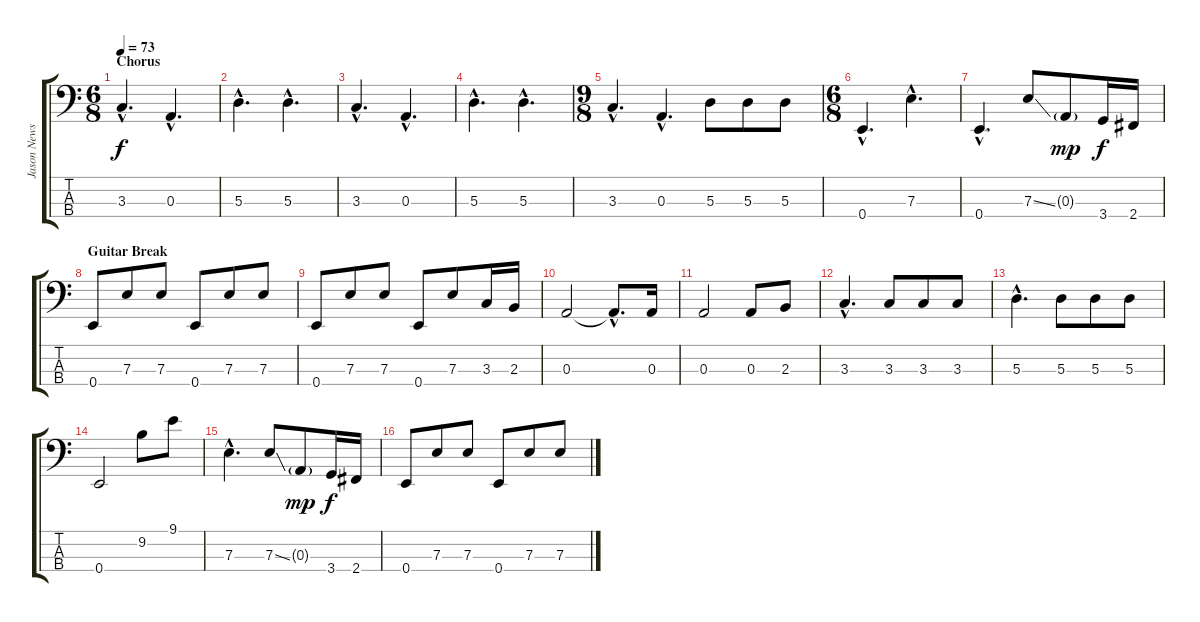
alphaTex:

\track ("Jason Newsted" "Jason News") {instrument electricbasspick}
\staff {score tabs}
\tuning (G2 D2 A1 E1) {hide}
\ts (6 8)
\section ("" "Chorus")
\tempo 73
\clef f4
\ks c
3.3{hac}.4{d dy f} 0.3{hac}.4{d} |
5.3{hac}.4{d} 5.3{hac}.4{d} |
3.3{hac}.4{d} 0.3{hac}.4{d} |
5.3{hac}.4{d} 5.3{hac}.4{d} |
\ts (9 8)
3.3{hac}.4{d} 0.3{hac}.4{d} 5.3.8 5.3.8 5.3.8 |
\ts (6 8)
0.4{hac}.4{d} 7.3{hac}.4{d} |
0.4{hac}.4{d} 7.3{ss}.8 0.3{g}.8{dy mp} 3.4.16{dy f} 2.4.16 |
\section ("" "Guitar Break")
0.4.8{volume 10} 7.3.8 7.3.8 0.4.8 7.3.8 7.3.8 |
0.4.8 7.3.8 7.3.8 0.4.8 7.3.8 3.3.16 2.3.16 |
0.3.2 0.3{hac t}.8{d} 0.3.16 |
0.3.2 0.3.8 2.3.8 |
3.3{hac}.4{d} 3.3.8 3.3.8 3.3.8 |
5.3{hac}.4{d} 5.3.8 5.3.8 5.3.8 |
0.4.2 9.2.8 9.1.8 |
7.3{hac}.4{d} 7.3{ss}.8 0.3{g}.8{dy mp} 3.4.16{dy f} 2.4.16 |
0.4.8 7.3.8 7.3.8 0.4.8 7.3.8 7.3.8
